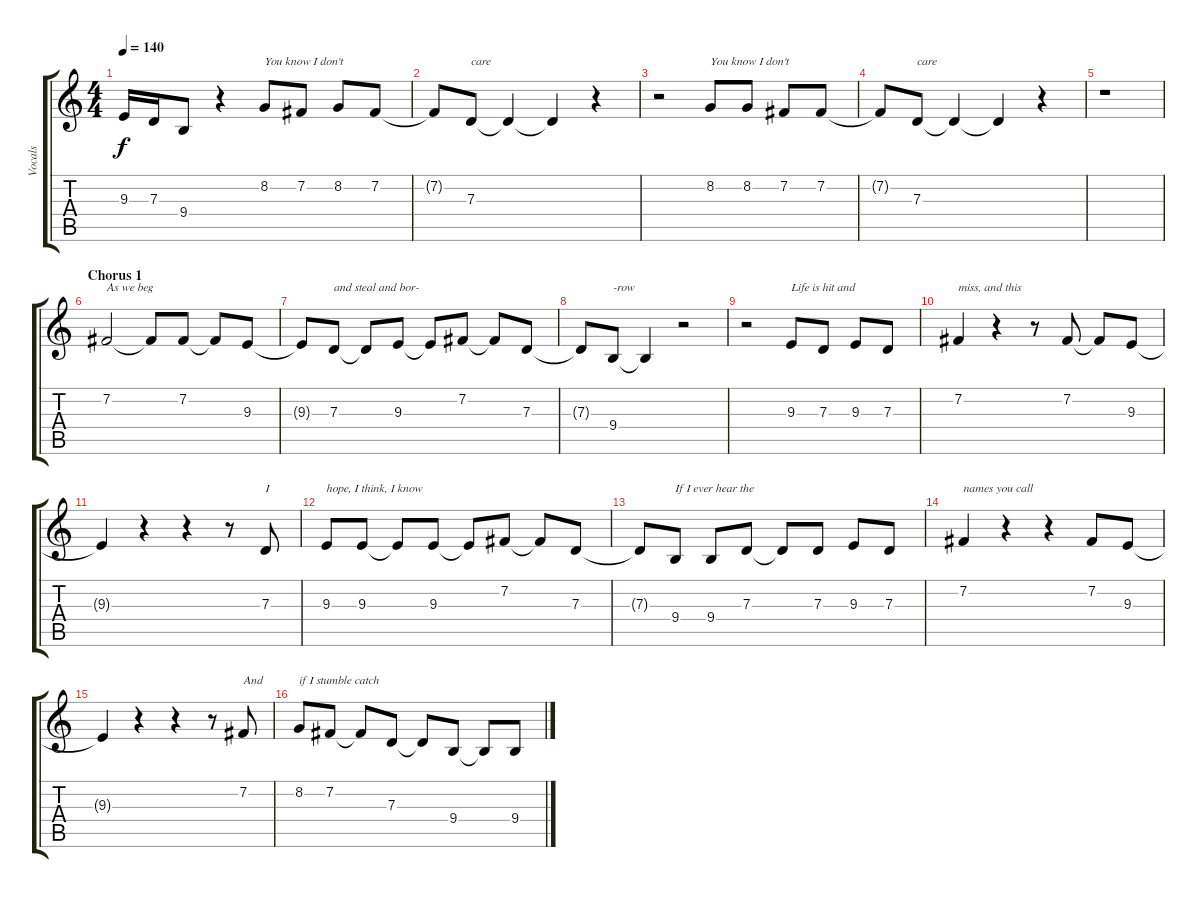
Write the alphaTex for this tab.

\track ("Vocals" "Vocals") {instrument tenorsax}
\staff {score tabs}
\tuning (E4 B3 G3 D3 A2 E2) {hide}
\ts (4 4)
\tempo 140
\clef g2
\ks c
9.3{t}.16{dy f} 7.3.16 9.4.8 r.4 8.2.8{txt "You know I don't"} 7.2.8 8.2.8 7.2.8 |
7.2{t}.8 7.3.8{txt "care"} 7.3{t}.4 7.3{t}.4 r.4 |
r.2 8.2.8{txt "You know I don't"} 8.2.8 7.2.8 7.2.8 |
7.2{t}.8 7.3.8{txt "care"} 7.3{t}.4 7.3{t}.4 r.4 |
r.1 |
\section ("" "Chorus 1")
7.2.2{txt "As we beg"} 7.2{t}.8 7.2.8 7.2{t}.8 9.3.8 |
9.3{t}.8 7.3.8{txt "and steal and bor-"} 7.3{t}.8 9.3.8 9.3{t}.8 7.2.8 7.2{t}.8 7.3.8 |
7.3{t}.8 9.4.8{txt "-row"} 9.4{t}.4 r.2 |
r.2 9.3.8{txt "Life is hit and"} 7.3.8 9.3.8 7.3.8 |
7.2.4{txt "miss, and this"} r.4 r.8 7.2.8 7.2{t}.8 9.3.8 |
9.3{t}.4 r.4 r.4 r.8 7.3.8{txt "I"} |
9.3.8{txt "hope, I think, I know"} 9.3.8 9.3{t}.8 9.3.8 9.3{t}.8 7.2.8 7.2{t}.8 7.3.8 |
7.3{t}.8 9.4.8{txt "If I ever hear the"} 9.4.8 7.3.8 7.3{t}.8 7.3.8 9.3.8 7.3.8 |
7.2.4{txt "names you call"} r.4 r.4 7.2.8 9.3.8 |
9.3{t}.4 r.4 r.4 r.8 7.2.8{txt "And"} |
8.2.8{txt "if I stumble catch"} 7.2.8 7.2{t}.8 7.3.8 7.3{t}.8 9.4.8 9.4{t}.8 9.4.8
